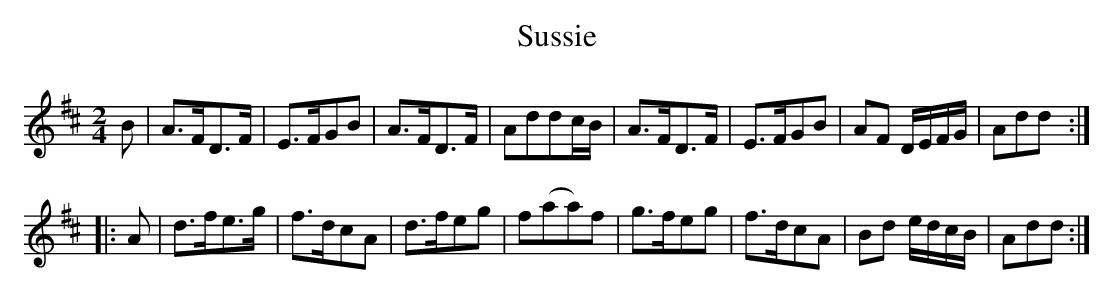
X:1
T:Sussie
M:2/4
L:1/8
K:D
B|\
A>FD>F| E>FGB| A>FD>F| Addc/B/|\
A>FD>F| E>FGB| AF D/E/F/G/| Add::
A|\
d>fe>g| f>dcA| d>feg| f(aa)f|\
g>feg| f>dcA| Bd e/d/c/B/| Add:|
